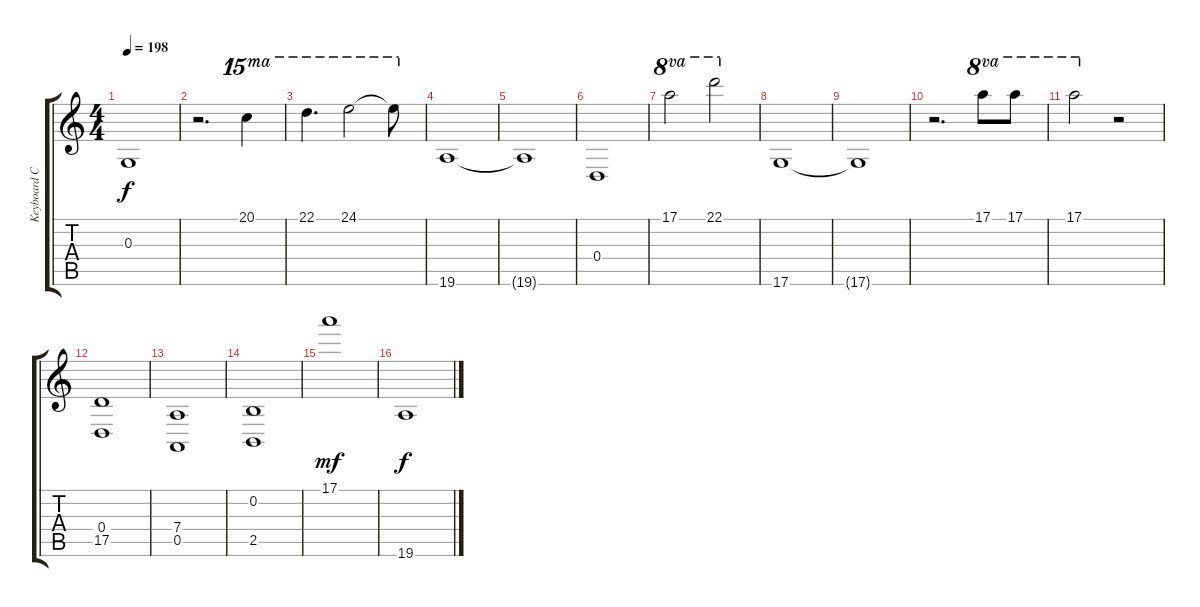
\track ("Keyboard Crunch" "Keyboard C") {instrument lead2sawtooth}
\staff {score tabs}
\tuning (E5 B3 G3 D3 A2 D2) {hide}
\ts (4 4)
\tempo 198
\clef g2
\ks c
0.3{t}.1{dy f} |
r.2{d} 20.1.4{ot 15ma} |
22.1.4{d ot 15ma} 24.1.2{ot 15ma} 24.1{t}.8{ot 15ma} |
19.6.1 |
19.6{t}.1 |
0.4.1 |
17.1.2{ot 8va} 22.1.2{ot 8va} |
17.6.1 |
17.6{t}.1 |
r.2{d} 17.1.8{ot 8va} 17.1.8{ot 8va} |
17.1.2{ot 8va} r.2 |
(0.4 17.5).1 |
(7.4 0.5).1 |
(0.2 2.5).1 |
17.1.1{dy mf} |
19.6.1{dy f}
